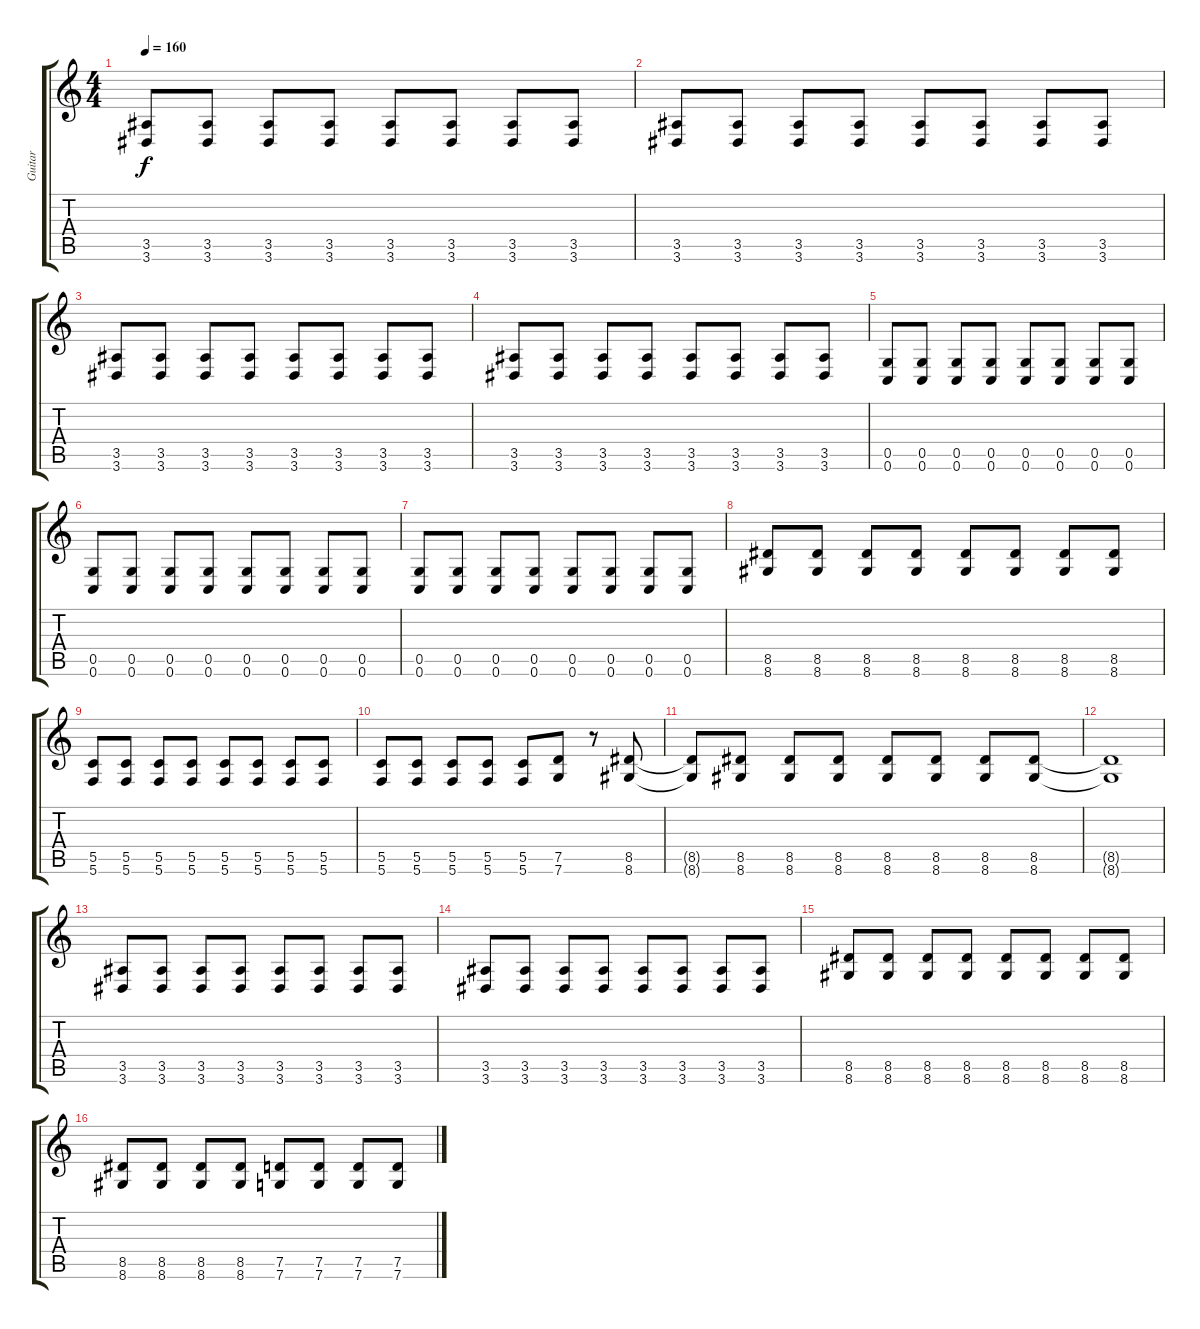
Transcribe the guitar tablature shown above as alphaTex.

\track ("Guitar" "Guitar") {instrument distortionguitar}
\staff {score tabs}
\tuning (D4 A3 F3 C3 G2 C2) {hide}
\ts (4 4)
\tempo 160
\clef g2
\ks c
(3.5 3.6).8{dy f} (3.5 3.6).8 (3.5 3.6).8 (3.5 3.6).8 (3.5 3.6).8 (3.5 3.6).8 (3.5 3.6).8 (3.5 3.6).8 |
(3.5 3.6).8 (3.5 3.6).8 (3.5 3.6).8 (3.5 3.6).8 (3.5 3.6).8 (3.5 3.6).8 (3.5 3.6).8 (3.5 3.6).8 |
(3.5 3.6).8 (3.5 3.6).8 (3.5 3.6).8 (3.5 3.6).8 (3.5 3.6).8 (3.5 3.6).8 (3.5 3.6).8 (3.5 3.6).8 |
(3.5 3.6).8 (3.5 3.6).8 (3.5 3.6).8 (3.5 3.6).8 (3.5 3.6).8 (3.5 3.6).8 (3.5 3.6).8 (3.5 3.6).8 |
(0.5 0.6).8 (0.5 0.6).8 (0.5 0.6).8 (0.5 0.6).8 (0.5 0.6).8 (0.5 0.6).8 (0.5 0.6).8 (0.5 0.6).8 |
(0.5 0.6).8 (0.5 0.6).8 (0.5 0.6).8 (0.5 0.6).8 (0.5 0.6).8 (0.5 0.6).8 (0.5 0.6).8 (0.5 0.6).8 |
(0.5 0.6).8 (0.5 0.6).8 (0.5 0.6).8 (0.5 0.6).8 (0.5 0.6).8 (0.5 0.6).8 (0.5 0.6).8 (0.5 0.6).8 |
(8.5 8.6).8 (8.5 8.6).8 (8.5 8.6).8 (8.5 8.6).8 (8.5 8.6).8 (8.5 8.6).8 (8.5 8.6).8 (8.5 8.6).8 |
(5.5 5.6).8 (5.5 5.6).8 (5.5 5.6).8 (5.5 5.6).8 (5.5 5.6).8 (5.5 5.6).8 (5.5 5.6).8 (5.5 5.6).8 |
(5.5 5.6).8 (5.5 5.6).8 (5.5 5.6).8 (5.5 5.6).8 (5.5 5.6).8 (7.5 7.6).8 r.8 (8.5 8.6).8 |
(8.5{t} 8.6{t}).8 (8.5 8.6).8 (8.5 8.6).8 (8.5 8.6).8 (8.5 8.6).8 (8.5 8.6).8 (8.5 8.6).8 (8.5 8.6).8 |
(8.5{t} 8.6{t}).1 |
(3.5 3.6).8 (3.5 3.6).8 (3.5 3.6).8 (3.5 3.6).8 (3.5 3.6).8 (3.5 3.6).8 (3.5 3.6).8 (3.5 3.6).8 |
(3.5 3.6).8 (3.5 3.6).8 (3.5 3.6).8 (3.5 3.6).8 (3.5 3.6).8 (3.5 3.6).8 (3.5 3.6).8 (3.5 3.6).8 |
(8.5 8.6).8 (8.5 8.6).8 (8.5 8.6).8 (8.5 8.6).8 (8.5 8.6).8 (8.5 8.6).8 (8.5 8.6).8 (8.5 8.6).8 |
(8.5 8.6).8 (8.5 8.6).8 (8.5 8.6).8 (8.5 8.6).8 (7.5 7.6).8 (7.5 7.6).8 (7.5 7.6).8 (7.5 7.6).8
